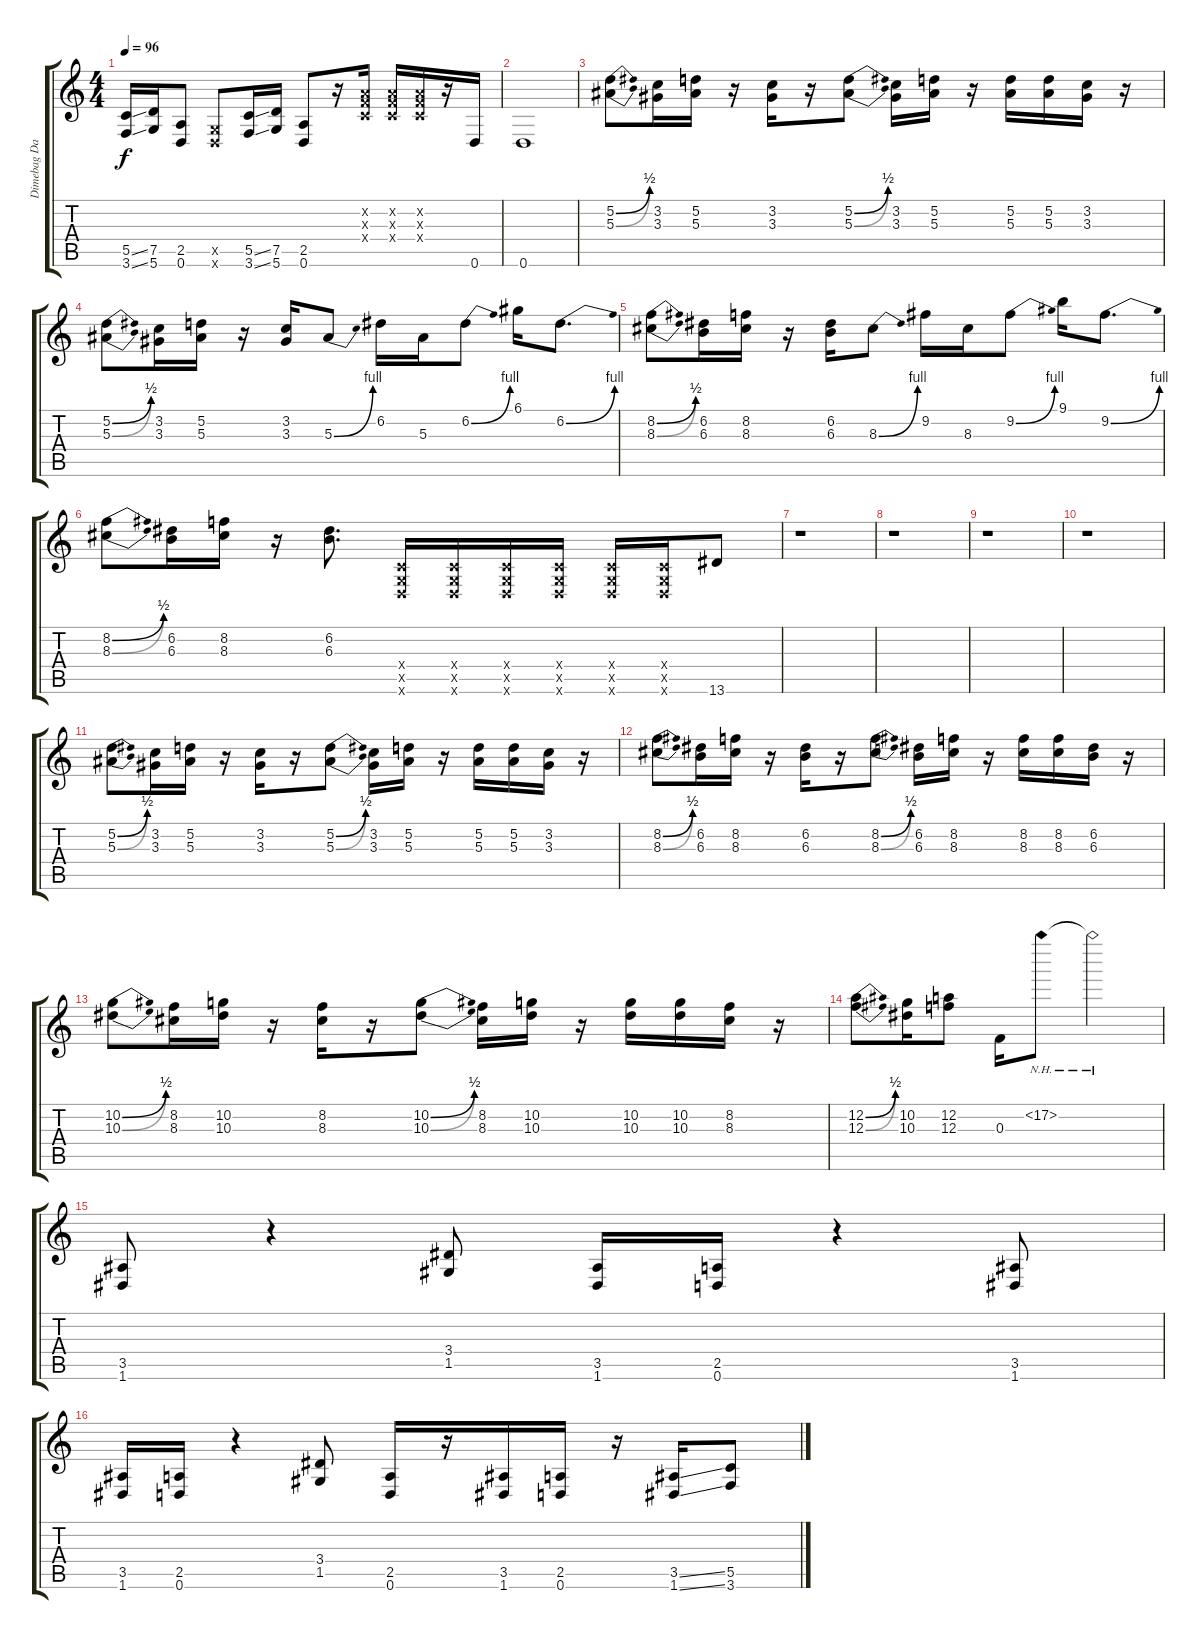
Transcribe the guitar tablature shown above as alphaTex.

\track ("Dimebag Darrell Rhythm Right" "Dimebag Da") {instrument distortionguitar}
\staff {score tabs}
\tuning (D4 A3 F3 C3 G2 D2) {hide}
\ts (4 4)
\tempo 96
\clef g2
\ks c
(5.5{ss} 3.6{ss}).16{dy f} (7.5 5.6).16 (2.5 0.6).8 (0.5{x} 0.6{x}).8 (5.5{ss} 3.6{ss}).16 (7.5 5.6).16 (2.5 0.6).8 r.16 (0.2{x} 0.3{x} 0.4{x}).16 (0.2{x} 0.3{x} 0.4{x}).16 (0.2{x} 0.3{x} 0.4{x}).16 r.16 0.6.16 |
0.6.1 |
(5.2{be (bend 0 0 60 2)} 5.3{be (bend 0 0 60 2)}).8 (3.2 3.3).16 (5.2 5.3).16 r.16 (3.2 3.3).16 r.16 (5.2{be (bend 0 0 60 2)} 5.3{be (bend 0 0 60 2)}).8 (3.2 3.3).16 (5.2 5.3).16 r.16 (5.2 5.3).16 (5.2 5.3).16 (3.2 3.3).16 r.16 |
(5.2{be (bend 0 0 60 2)} 5.3{be (bend 0 0 60 2)}).8 (3.2 3.3).16 (5.2 5.3).16 r.16 (3.2 3.3).16 5.3{be (bend 0 0 60 4)}.8 6.2.16 5.3.16 6.2{be (bend 0 0 60 4)}.8 6.1.16 6.2{be (bend 0 0 60 4)}.8{d} |
(8.2{be (bend 0 0 60 2)} 8.3{be (bend 0 0 60 2)}).8 (6.2 6.3).16 (8.2 8.3).16 r.16 (6.2 6.3).16 8.3{be (bend 0 0 60 4)}.8 9.2.16 8.3.16 9.2{be (bend 0 0 60 4)}.8 9.1.16 9.2{be (bend 0 0 60 4)}.8{d} |
(8.2{be (bend 0 0 60 2)} 8.3{be (bend 0 0 60 2)}).8 (6.2 6.3).16 (8.2 8.3).16 r.16 (6.2 6.3).8{d} (0.4{x} 0.5{x} 0.6{x}).16 (0.4{x} 0.5{x} 0.6{x}).16 (0.4{x} 0.5{x} 0.6{x}).16 (0.4{x} 0.5{x} 0.6{x}).16 (0.4{x} 0.5{x} 0.6{x}).16 (0.4{x} 0.5{x} 0.6{x}).16 13.6.8 |
r.1 |
r.1 |
r.1 |
r.1 |
(5.2{be (bend 0 0 60 2)} 5.3{be (bend 0 0 60 2)}).8 (3.2 3.3).16 (5.2 5.3).16 r.16 (3.2 3.3).16 r.16 (5.2{be (bend 0 0 60 2)} 5.3{be (bend 0 0 60 2)}).8 (3.2 3.3).16 (5.2 5.3).16 r.16 (5.2 5.3).16 (5.2 5.3).16 (3.2 3.3).16 r.16 |
(8.2{be (bend 0 0 60 2)} 8.3{be (bend 0 0 60 2)}).8 (6.2 6.3).16 (8.2 8.3).16 r.16 (6.2 6.3).16 r.16 (8.2{be (bend 0 0 60 2)} 8.3{be (bend 0 0 60 2)}).8 (6.2 6.3).16 (8.2 8.3).16 r.16 (8.2 8.3).16 (8.2 8.3).16 (6.2 6.3).16 r.16 |
(10.2{be (bend 0 0 60 2)} 10.3{be (bend 0 0 60 2)}).8 (8.2 8.3).16 (10.2 10.3).16 r.16 (8.2 8.3).16 r.16 (10.2{be (bend 0 0 60 2)} 10.3{be (bend 0 0 60 2)}).8 (8.2 8.3).16 (10.2 10.3).16 r.16 (10.2 10.3).16 (10.2 10.3).16 (8.2 8.3).16 r.16 |
(12.2{be (bend 0 0 60 2)} 12.3{be (bend 0 0 60 2)}).8 (10.2 10.3).16 (12.2 12.3).8 0.3.16 17.2{nh}.8 17.2{nh t}.2 |
(3.5 1.6).8 r.4 (3.4 1.5).8 (3.5 1.6).16 (2.5 0.6).16 r.4 (3.5 1.6).8 |
(3.5 1.6).16 (2.5 0.6).16 r.4 (3.4 1.5).8 (2.5 0.6).16 r.16 (3.5 1.6).16 (2.5 0.6).16 r.16 (3.5{ss} 1.6{ss}).16 (5.5 3.6).8
